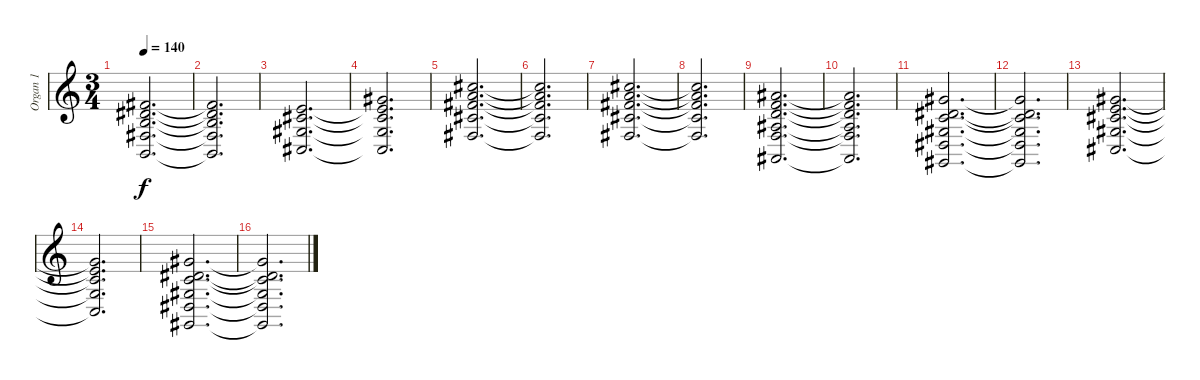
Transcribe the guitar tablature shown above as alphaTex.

\track ("Organ 1" "Organ 1") {instrument churchorgan}
\staff {score}
\tuning (E4 B3 G3 D3 A2 E2) {hide}
\ts (3 4)
\tempo 140
\clef g2
\ks c
(2.1 4.2 4.3 4.4 2.5).2{d dy f} |
(2.1{t} 4.2{t} 4.3{t} 4.4{t} 2.5{t}).2{d} |
(5.2 6.3 6.4 4.5).2{d} |
(4.1 5.2{t} 6.3{t} 6.4{t} 4.5{t}).2{d} |
(9.1 10.2 11.3 11.4 9.5).2{d} |
(9.1{t} 10.2{t} 11.3{t} 11.4{t} 9.5{t}).2{d} |
(9.1 10.2 11.3 11.4 9.5).2{d} |
(9.1{t} 10.2{t} 11.3{t} 11.4{t} 9.5{t}).2{d} |
(6.1 6.2 7.3 8.4 8.5 6.6).2{d} |
(6.1{t} 6.2{t} 7.3{t} 8.4{t} 8.5{t} 6.6{t}).2{d} |
(4.1 4.2 5.3 6.4 6.5 4.6).2{d} |
(4.1{t} 4.2{t} 5.3{t} 6.4{t} 6.5{t} 4.6{t}).2{d} |
(4.1 5.2 6.3 6.4 4.5).2{d} |
(4.1{t} 5.2{t} 6.3{t} 6.4{t} 4.5{t}).2{d} |
(4.1 4.2 5.3 6.4 6.5 4.6).2{d} |
(4.1{t} 4.2{t} 5.3{t} 6.4{t} 6.5{t} 4.6{t}).2{d}
